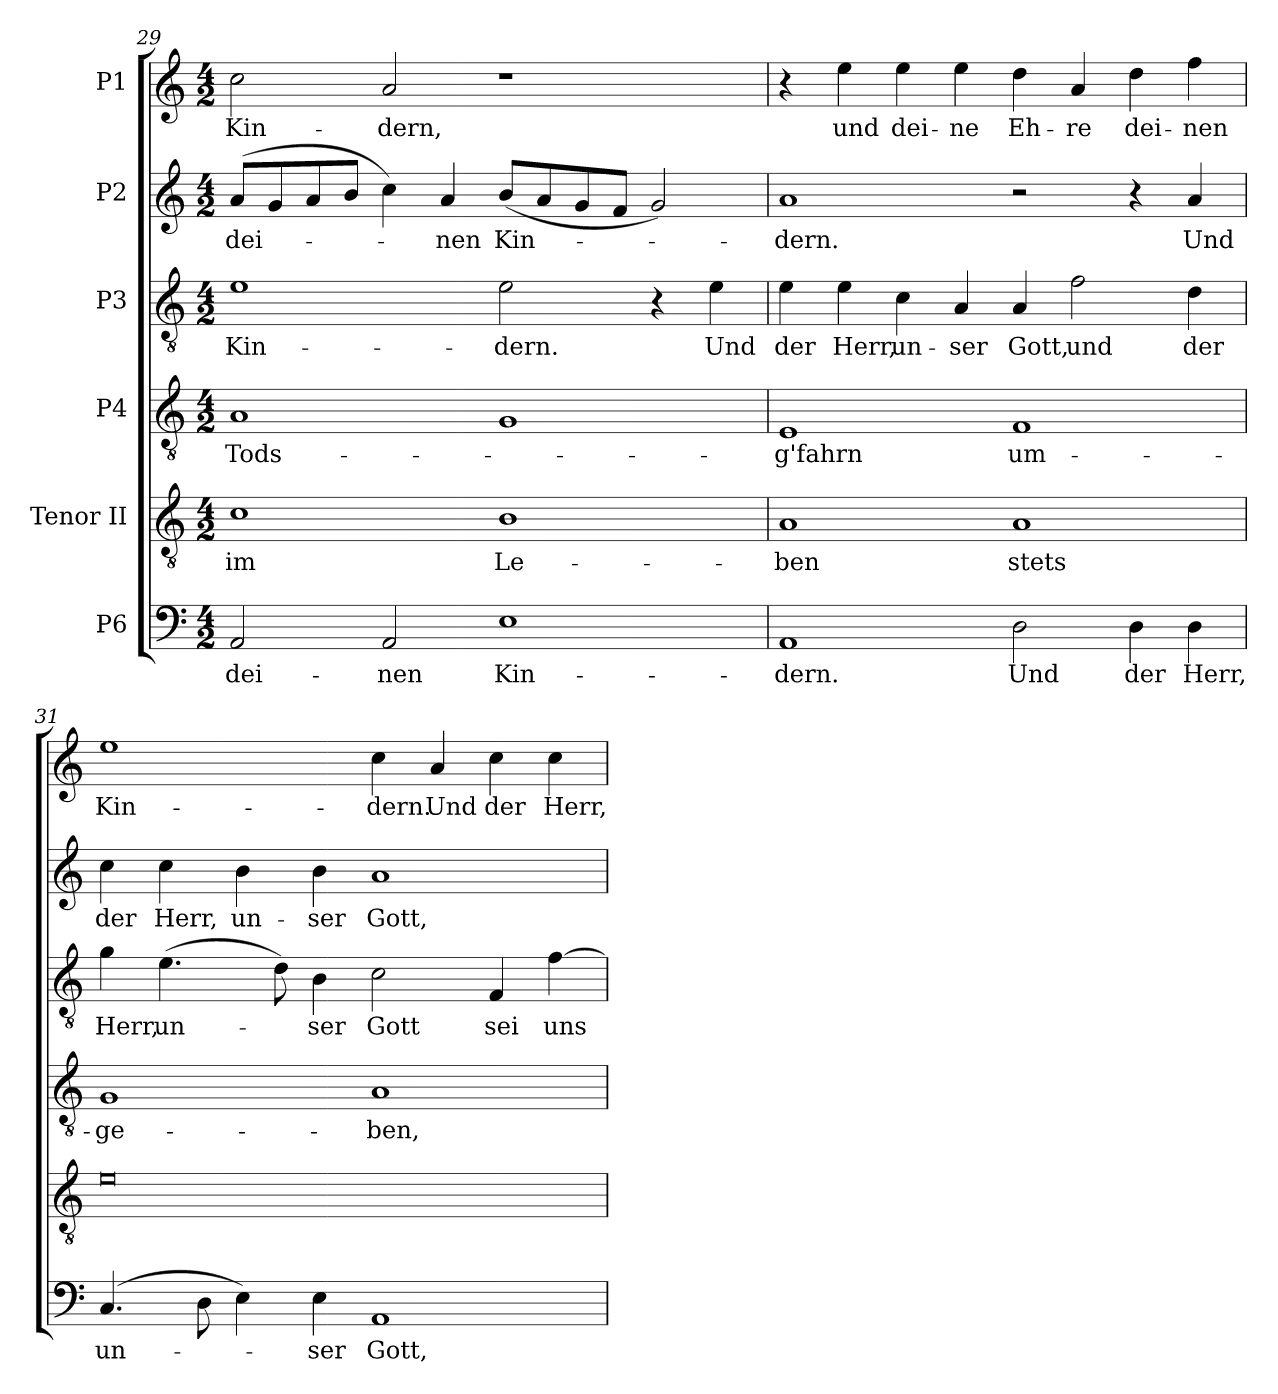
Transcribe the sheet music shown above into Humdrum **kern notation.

**kern	**text	**kern	**text	**kern	**text	**kern	**text	**kern	**text	**kern	**text
*part6	*part6	*part5	*part5	*part4	*part4	*part3	*part3	*part2	*part2	*part1	*part1
*staff6	*staff6	*staff5	*staff5	*staff4	*staff4	*staff3	*staff3	*staff2	*staff2	*staff1	*staff1
*I"P6	*	*I"Tenor II	*	*I"P4	*	*I"P3	*	*I"P2	*	*I"P1	*
*clefF4	*	*clefGv2	*	*clefGv2	*	*clefGv2	*	*clefG2	*	*clefG2	*
*	*	*ITrd7c12	*	*ITrd7c12	*	*ITrd7c12	*	*	*	*	*
*k[]	*	*k[]	*	*k[]	*	*k[]	*	*k[]	*	*k[]	*
*C:	*	*C:	*	*C:	*	*C:	*	*C:	*	*C:	*
*M4/2	*	*M4/2	*	*M4/2	*	*M4/2	*	*M4/2	*	*M4/2	*
=29	=29	=29	=29	=29	=29	=29	=29	=29	=29	=29	=29
!	!LO:LY:b:color=#000000	!	!	!	!	!	!	!	!	!	!
!	!	!	!LO:LY:b:color=#000000	!	!	!	!	!	!	!	!
!	!	!	!	!	!LO:LY:b:color=#000000	!	!	!	!	!	!
!	!	!	!	!	!	!	!LO:LY:b:color=#000000	!	!	!	!
!	!	!	!	!	!	!	!	!	!LO:LY:b:color=#000000	!	!
!	!	!	!	!	!	!	!	!	!	!	!LO:LY:b:color=#000000
2AAi/	dei-	1Ci	im	1AAi	Tods-	1Ei	Kin-	(8ai/L	dei-	2cci\	Kin-
.	.	.	.	.	.	.	.	8gi/	.	.	.
.	.	.	.	.	.	.	.	8ai/	.	.	.
.	.	.	.	.	.	.	.	8bi/J	.	.	.
!	!LO:LY:b:color=#000000	!	!	!	!	!	!	!	!	!	!
!	!	!	!	!	!	!	!	!	!	!	!LO:LY:b:color=#000000
2AAi/	-nen	.	.	.	.	.	.	4cci\)	.	2ai/	-dern,
!	!	!	!	!	!	!	!	!	!LO:LY:b:color=#000000	!	!
.	.	.	.	.	.	.	.	4ai/	-nen	.	.
!	!LO:LY:b:color=#000000	!	!	!	!	!	!	!	!	!	!
!	!	!	!LO:LY:b:color=#000000	!	!	!	!	!	!	!	!
!	!	!	!	!	!	!	!LO:LY:b:color=#000000	!	!	!	!
!	!	!	!	!	!	!	!	!	!LO:LY:b:color=#000000	!	!
1Ei	Kin-	1BBi	Le-	1GGi	.	2Ei\	-dern.	(8bi/L	Kin-	1r	.
.	.	.	.	.	.	.	.	8ai/	.	.	.
.	.	.	.	.	.	.	.	8gi/	.	.	.
.	.	.	.	.	.	.	.	8fi/J	.	.	.
.	.	.	.	.	.	4r	.	2gi/)	.	.	.
!	!	!	!	!	!	!	!LO:LY:b:color=#000000	!	!	!	!
.	.	.	.	.	.	4Ei\	Und	.	.	.	.
!!LO:LB:g=z
=30	=30	=30	=30	=30	=30	=30	=30	=30	=30	=30	=30
!	!LO:LY:b:color=#000000	!	!	!	!	!	!	!	!	!	!
!	!	!	!LO:LY:b:color=#000000	!	!	!	!	!	!	!	!
!	!	!	!	!	!LO:LY:b:color=#000000	!	!	!	!	!	!
!	!	!	!	!	!	!	!LO:LY:b:color=#000000	!	!	!	!
!	!	!	!	!	!	!	!	!	!LO:LY:b:color=#000000	!	!
1AAi	-dern.	1AAi	-ben	1EEi	-g'fahrn	4Ei\	der	1ai	-dern.	4r	.
!	!	!	!	!	!	!	!LO:LY:b:color=#000000	!	!	!	!
!	!	!	!	!	!	!	!	!	!	!	!LO:LY:b:color=#000000
.	.	.	.	.	.	4Ei\	Herr,	.	.	4eei\	und
!	!	!	!	!	!	!	!LO:LY:b:color=#000000	!	!	!	!
!	!	!	!	!	!	!	!	!	!	!	!LO:LY:b:color=#000000
.	.	.	.	.	.	4Ci\	un-	.	.	4eei\	dei-
!	!	!	!	!	!	!	!LO:LY:b:color=#000000	!	!	!	!
!	!	!	!	!	!	!	!	!	!	!	!LO:LY:b:color=#000000
.	.	.	.	.	.	4AAi/	-ser	.	.	4eei\	-ne
!	!LO:LY:b:color=#000000	!	!	!	!	!	!	!	!	!	!
!	!	!	!LO:LY:b:color=#000000	!	!	!	!	!	!	!	!
!	!	!	!	!	!LO:LY:b:color=#000000	!	!	!	!	!	!
!	!	!	!	!	!	!	!LO:LY:b:color=#000000	!	!	!	!
!	!	!	!	!	!	!	!	!	!	!	!LO:LY:b:color=#000000
2Di\	Und	1AAi	stets	1FFi	um-	4AAi/	Gott,	2r	.	4ddi\	Eh-
!	!	!	!	!	!	!	!LO:LY:b:color=#000000	!	!	!	!
!	!	!	!	!	!	!	!	!	!	!	!LO:LY:b:color=#000000
.	.	.	.	.	.	2Fi\	und	.	.	4ai/	-re
!	!LO:LY:b:color=#000000	!	!	!	!	!	!	!	!	!	!
!	!	!	!	!	!	!	!	!	!	!	!LO:LY:b:color=#000000
4Di\	der	.	.	.	.	.	.	4r	.	4ddi\	dei-
!	!LO:LY:b:color=#000000	!	!	!	!	!	!	!	!	!	!
!	!	!	!	!	!	!	!LO:LY:b:color=#000000	!	!	!	!
!	!	!	!	!	!	!	!	!	!LO:LY:b:color=#000000	!	!
!	!	!	!	!	!	!	!	!	!	!	!LO:LY:b:color=#000000
4Di\	Herr,	.	.	.	.	4Di\	der	4ai/	Und	4ffi\	-nen
=31	=31	=31	=31	=31	=31	=31	=31	=31	=31	=31	=31
!	!LO:LY:b:color=#000000	!	!	!	!	!	!	!	!	!	!
!	!	!	!	!	!LO:LY:b:color=#000000	!	!	!	!	!	!
!	!	!	!	!	!	!	!LO:LY:b:color=#000000	!	!	!	!
!	!	!	!	!	!	!	!	!	!LO:LY:b:color=#000000	!	!
!	!	!	!	!	!	!	!	!	!	!	!LO:LY:b:color=#000000
(4.Ci/	un-	0Ei	.	1GGi	-ge-	4Gi\	Herr,	4cci\	der	1eei	Kin-
!	!	!	!	!	!	!	!LO:LY:b:color=#000000	!	!	!	!
!	!	!	!	!	!	!	!	!	!LO:LY:b:color=#000000	!	!
.	.	.	.	.	.	(4.Ei\	un-	4cci\	Herr,	.	.
8Di\	.	.	.	.	.	.	.	.	.	.	.
!	!	!	!	!	!	!	!	!	!LO:LY:b:color=#000000	!	!
4Ei\)	.	.	.	.	.	.	.	4bi\	un-	.	.
.	.	.	.	.	.	8Di\)	.	.	.	.	.
!	!LO:LY:b:color=#000000	!	!	!	!	!	!	!	!	!	!
!	!	!	!	!	!	!	!LO:LY:b:color=#000000	!	!	!	!
!	!	!	!	!	!	!	!	!	!LO:LY:b:color=#000000	!	!
4Ei\	-ser	.	.	.	.	4BBi\	-ser	4bi\	-ser	.	.
!	!LO:LY:b:color=#000000	!	!	!	!	!	!	!	!	!	!
!	!	!	!	!	!LO:LY:b:color=#000000	!	!	!	!	!	!
!	!	!	!	!	!	!	!LO:LY:b:color=#000000	!	!	!	!
!	!	!	!	!	!	!	!	!	!LO:LY:b:color=#000000	!	!
!	!	!	!	!	!	!	!	!	!	!	!LO:LY:b:color=#000000
1AAi	Gott,	.	.	1AAi	-ben,	2Ci\	Gott	1ai	Gott,	4cci\	-dern.
!	!	!	!	!	!	!	!	!	!	!	!LO:LY:b:color=#000000
.	.	.	.	.	.	.	.	.	.	4ai/	Und
!	!	!	!	!	!	!	!LO:LY:b:color=#000000	!	!	!	!
!	!	!	!	!	!	!	!	!	!	!	!LO:LY:b:color=#000000
.	.	.	.	.	.	4FFi/	sei	.	.	4cci\	der
!	!	!	!	!	!	!	!LO:LY:b:color=#000000	!	!	!	!
!	!	!	!	!	!	!	!	!	!	!	!LO:LY:b:color=#000000
.	.	.	.	.	.	[4Fi\	uns	.	.	4cci\	Herr,
=	=	=	=	=	=	=	=	=	=	=	=
*-	*-	*-	*-	*-	*-	*-	*-	*-	*-	*-	*-
